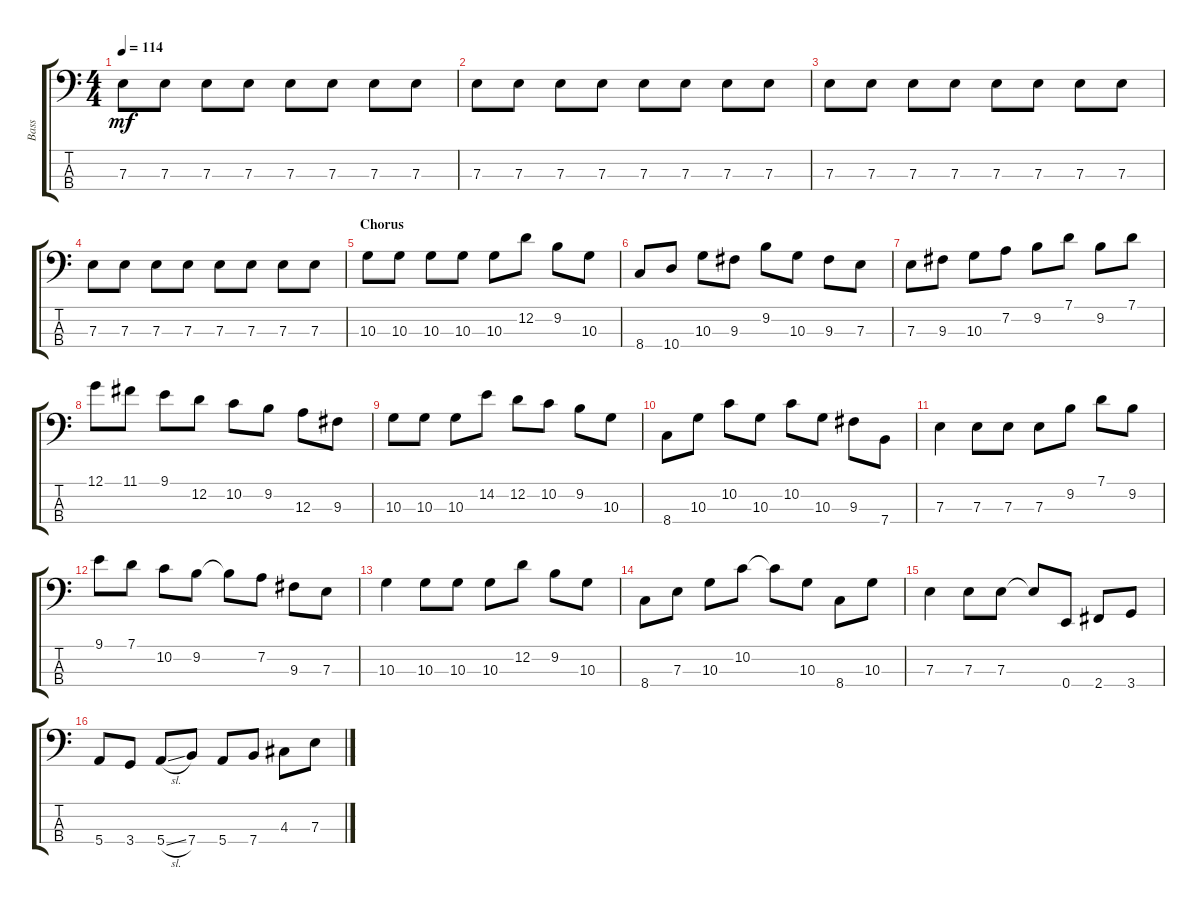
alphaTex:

\track ("Bass" "Bass") {instrument electricbassfinger}
\staff {score tabs}
\tuning (G2 D2 A1 E1) {hide}
\ts (4 4)
\tempo 114
\clef f4
\ks c
7.3.8{dy mf} 7.3.8 7.3.8 7.3.8 7.3.8 7.3.8 7.3.8 7.3.8 |
7.3.8 7.3.8 7.3.8 7.3.8 7.3.8 7.3.8 7.3.8 7.3.8 |
7.3.8 7.3.8 7.3.8 7.3.8 7.3.8 7.3.8 7.3.8 7.3.8 |
7.3.8 7.3.8 7.3.8 7.3.8 7.3.8 7.3.8 7.3.8 7.3.8 |
\section ("" "Chorus")
10.3.8 10.3.8 10.3.8 10.3.8 10.3.8 12.2.8 9.2.8 10.3.8 |
8.4.8 10.4.8 10.3.8 9.3.8 9.2.8 10.3.8 9.3.8 7.3.8 |
7.3.8 9.3.8 10.3.8 7.2.8 9.2.8 7.1.8 9.2.8 7.1.8 |
12.1.8 11.1.8 9.1.8 12.2.8 10.2.8 9.2.8 12.3.8 9.3.8 |
10.3.8 10.3.8 10.3.8 14.2.8 12.2.8 10.2.8 9.2.8 10.3.8 |
8.4.8 10.3.8 10.2.8 10.3.8 10.2.8 10.3.8 9.3.8 7.4.8 |
7.3.4 7.3.8 7.3.8 7.3.8 9.2.8 7.1.8 9.2.8 |
9.1.8 7.1.8 10.2.8 9.2.8 9.2{t}.8 7.2.8 9.3.8 7.3.8 |
10.3.4 10.3.8 10.3.8 10.3.8 12.2.8 9.2.8 10.3.8 |
8.4.8 7.3.8 10.3.8 10.2.8 10.2{t}.8 10.3.8 8.4.8 10.3.8 |
7.3.4 7.3.8 7.3.8 7.3{t}.8 0.4.8 2.4.8 3.4.8 |
5.4.8 3.4.8 5.4{sl}.8 7.4.8 5.4.8 7.4.8 4.3.8 7.3.8
